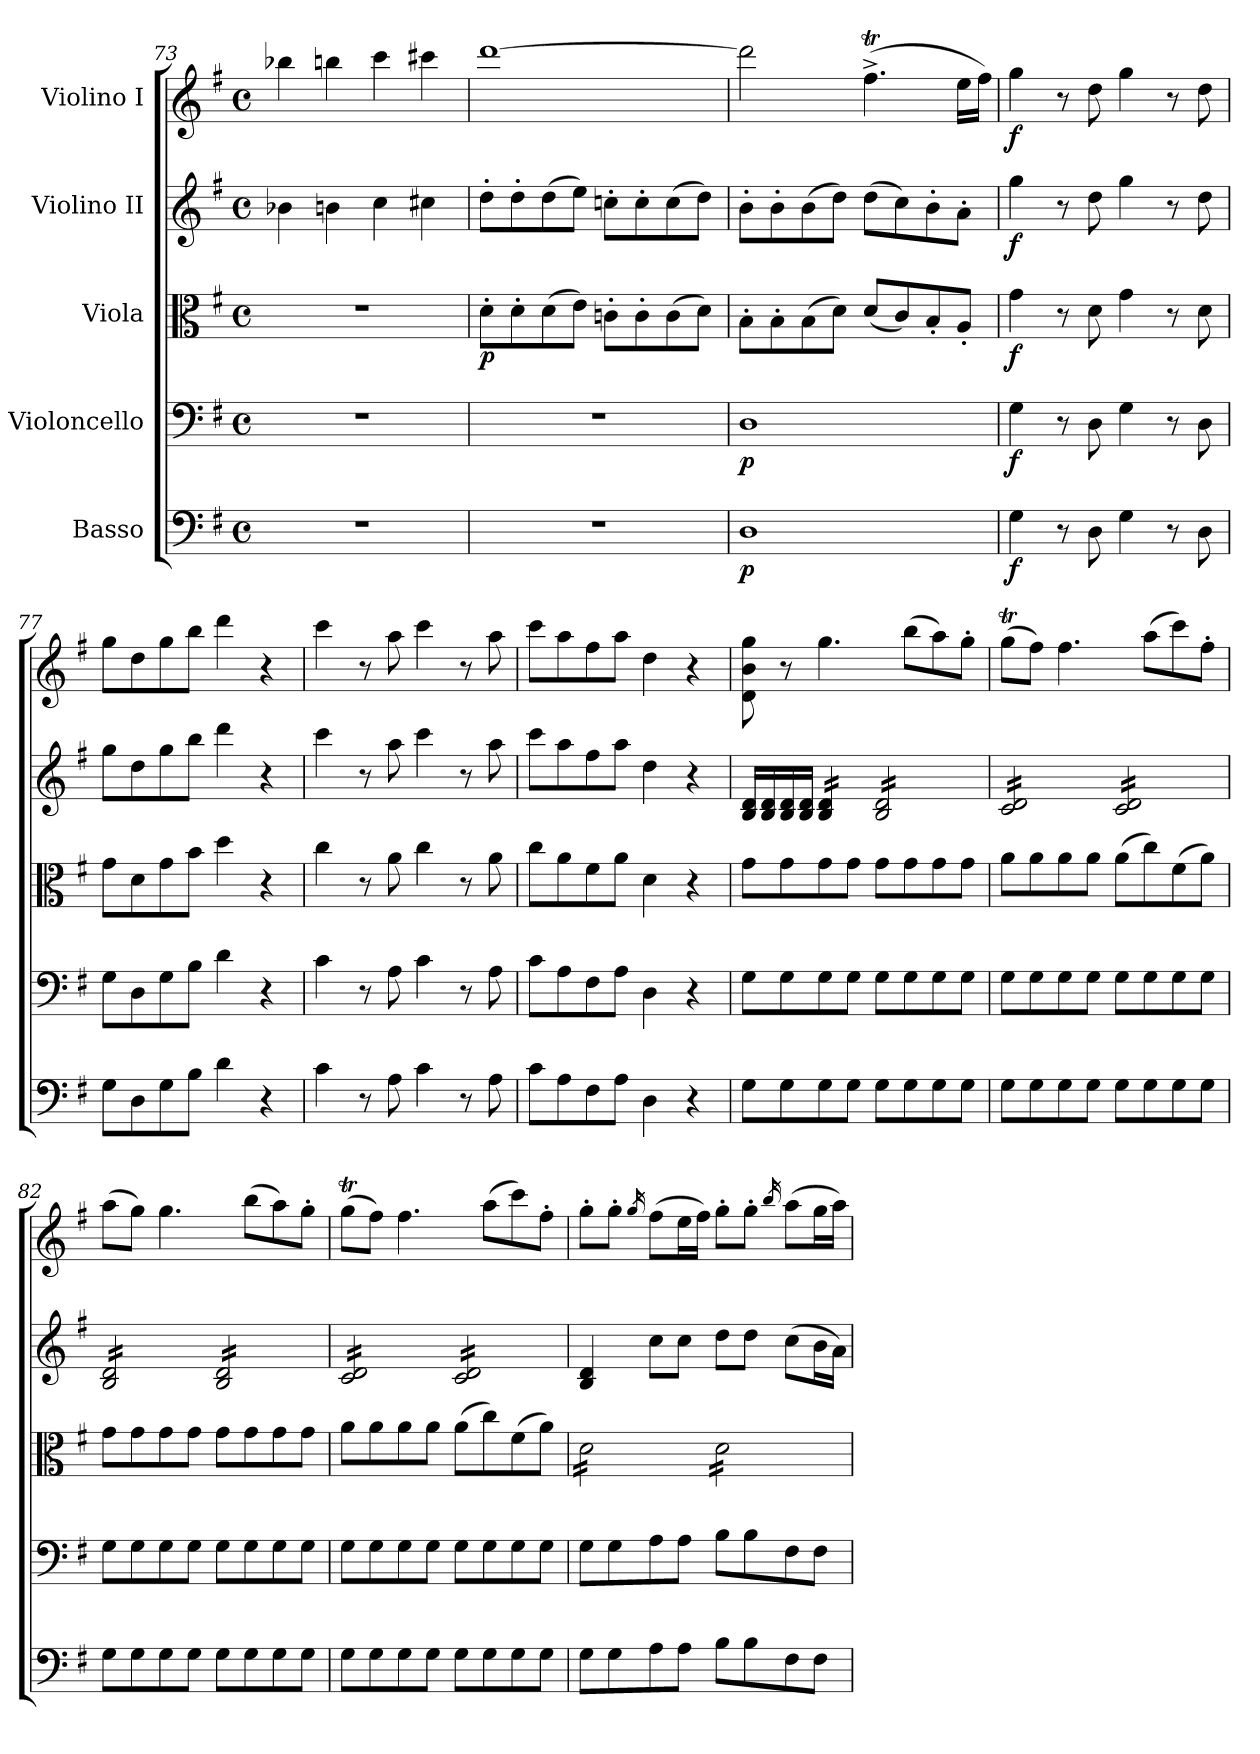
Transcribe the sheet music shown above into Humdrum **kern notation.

**kern	**dynam	**kern	**dynam	**kern	**dynam	**kern	**dynam	**kern	**dynam
*part5	*part5	*part4	*part4	*part3	*part3	*part2	*part2	*part1	*part1
*staff5	*staff5	*staff4	*staff4	*staff3	*staff3	*staff2	*staff2	*staff1	*staff1
*I"Basso	*	*I"Violoncello	*	*I"Viola	*	*I"Violino II	*	*I"Violino I	*
*clefF4	*	*clefF4	*	*clefC3	*	*clefG2	*	*clefG2	*
*ITrd7c12	*	*	*	*	*	*	*	*	*
*k[f#]	*	*k[f#]	*	*k[f#]	*	*k[f#]	*	*k[f#]	*
*M4/4	*	*M4/4	*	*M4/4	*	*M4/4	*	*M4/4	*
*met(c)	*	*met(c)	*	*met(c)	*	*met(c)	*	*met(c)	*
=73	=73	=73	=73	=73	=73	=73	=73	=73	=73
1r	.	1r	.	1r	.	4b-X\	.	4bb-X\	.
.	.	.	.	.	.	4bn\	.	4bbn\	.
.	.	.	.	.	.	4cc\	.	4ccc\	.
.	.	.	.	.	.	4cc#X\	.	4ccc#X\	.
=74	=74	=74	=74	=74	=74	=74	=74	=74	=74
!	!	!	!	!	!LO:DY:b	!	!	!	!
1r	.	1r	.	8d'\L	p	8dd'\L	.	[1ddd	.
.	.	.	.	8d'\	.	8dd'\	.	.	.
.	.	.	.	(>8d\	.	(>8dd\	.	.	.
.	.	.	.	8e\J)	.	8ee\J)	.	.	.
.	.	.	.	8cn'\L	.	8ccn'\L	.	.	.
.	.	.	.	8c'\	.	8cc'\	.	.	.
.	.	.	.	(>8c\	.	(>8cc\	.	.	.
.	.	.	.	8d\J)	.	8dd\J)	.	.	.
!!LO:PB:g=z
=75	=75	=75	=75	=75	=75	=75	=75	=75	=75
!	!LO:DY:b	!	!LO:DY:b	!	!	!	!	!	!
1DD	p	1D	p	8B'\L	.	8b'\L	.	2ddd\]	.
.	.	.	.	8B'\	.	8b'\	.	.	.
.	.	.	.	(>8B\	.	(>8b\	.	.	.
.	.	.	.	8d\J)	.	8dd\J)	.	.	.
.	.	.	.	(<8d/L	.	(>8dd\L	.	(>4.ff#t^\	.
.	.	.	.	8c/)	.	8cc\)	.	.	.
.	.	.	.	8B'/	.	8b'\	.	.	.
.	.	.	.	8A'/J	.	8a'\J	.	16ee\LL	.
.	.	.	.	.	.	.	.	16ff#\JJ)	.
=76	=76	=76	=76	=76	=76	=76	=76	=76	=76
!	!LO:DY:b	!	!LO:DY:b	!	!LO:DY:b	!	!LO:DY:b	!	!LO:DY:b
4GG\	f	4G\	f	4g\	f	4gg\	f	4gg\	f
8r	.	8r	.	8r	.	8r	.	8r	.
8DD\	.	8D\	.	8d\	.	8dd\	.	8dd\	.
4GG\	.	4G\	.	4g\	.	4gg\	.	4gg\	.
8r	.	8r	.	8r	.	8r	.	8r	.
8DD\	.	8D\	.	8d\	.	8dd\	.	8dd\	.
=77	=77	=77	=77	=77	=77	=77	=77	=77	=77
8GG\L	.	8G\L	.	8g\L	.	8gg\L	.	8gg\L	.
8DD\	.	8D\	.	8d\	.	8dd\	.	8dd\	.
8GG\	.	8G\	.	8g\	.	8gg\	.	8gg\	.
8BB\J	.	8B\J	.	8b\J	.	8bb\J	.	8bb\J	.
4D\	.	4d\	.	4dd\	.	4ddd\	.	4ddd\	.
4r	.	4r	.	4r	.	4r	.	4r	.
=78	=78	=78	=78	=78	=78	=78	=78	=78	=78
4C\	.	4c\	.	4cc\	.	4ccc\	.	4ccc\	.
8r	.	8r	.	8r	.	8r	.	8r	.
8AA\	.	8A\	.	8a\	.	8aa\	.	8aa\	.
4C\	.	4c\	.	4cc\	.	4ccc\	.	4ccc\	.
8r	.	8r	.	8r	.	8r	.	8r	.
8AA\	.	8A\	.	8a\	.	8aa\	.	8aa\	.
=79	=79	=79	=79	=79	=79	=79	=79	=79	=79
8C\L	.	8c\L	.	8cc\L	.	8ccc\L	.	8ccc\L	.
8AA\	.	8A\	.	8a\	.	8aa\	.	8aa\	.
8FF#\	.	8F#\	.	8f#\	.	8ff#\	.	8ff#\	.
8AA\J	.	8A\J	.	8a\J	.	8aa\J	.	8aa\J	.
4DD\	.	4D\	.	4d\	.	4dd\	.	4dd\	.
4r	.	4r	.	4r	.	4r	.	4r	.
=80	=80	=80	=80	=80	=80	=80	=80	=80	=80
8GG\L	.	8G\L	.	8g\L	.	16B/ 16d/LL	.	8d\ 8b\ 8gg\	.
.	.	.	.	.	.	16B/ 16d/	.	.	.
8GG\	.	8G\	.	8g\	.	16B/ 16d/	.	8r	.
.	.	.	.	.	.	16B/ 16d/JJ	.	.	.
*	*	*	*	*	*	*tremolo	*	*	*
8GG\	.	8G\	.	8g\	.	16B/ 16d/LL	.	4.gg\	.
.	.	.	.	.	.	16B/ 16d/	.	.	.
8GG\J	.	8G\J	.	8g\J	.	16B/ 16d/	.	.	.
.	.	.	.	.	.	16B/ 16d/JJ	.	.	.
8GG\L	.	8G\L	.	8g\L	.	16B/ 16d/LL	.	.	.
.	.	.	.	.	.	16B/ 16d/	.	.	.
8GG\	.	8G\	.	8g\	.	16B/ 16d/	.	(>8bb\L	.
.	.	.	.	.	.	16B/ 16d/	.	.	.
8GG\	.	8G\	.	8g\	.	16B/ 16d/	.	8aa\)	.
.	.	.	.	.	.	16B/ 16d/	.	.	.
8GG\J	.	8G\J	.	8g\J	.	16B/ 16d/	.	8gg'\J	.
.	.	.	.	.	.	16B/ 16d/JJ	.	.	.
!!LO:LB:g=z
=81	=81	=81	=81	=81	=81	=81	=81	=81	=81
8GG\L	.	8G\L	.	8a\L	.	16c/ 16d/LL	.	(>8ggT\L	.
.	.	.	.	.	.	16c/ 16d/	.	.	.
8GG\	.	8G\	.	8a\	.	16c/ 16d/	.	8ff#\J)	.
.	.	.	.	.	.	16c/ 16d/	.	.	.
8GG\	.	8G\	.	8a\	.	16c/ 16d/	.	4.ff#\	.
.	.	.	.	.	.	16c/ 16d/	.	.	.
8GG\J	.	8G\J	.	8a\J	.	16c/ 16d/	.	.	.
.	.	.	.	.	.	16c/ 16d/JJ	.	.	.
8GG\L	.	8G\L	.	(>8a\L	.	16c/ 16d/LL	.	.	.
.	.	.	.	.	.	16c/ 16d/	.	.	.
8GG\	.	8G\	.	8cc\)	.	16c/ 16d/	.	(>8aa\L	.
.	.	.	.	.	.	16c/ 16d/	.	.	.
8GG\	.	8G\	.	(>8f#\	.	16c/ 16d/	.	8ccc\)	.
.	.	.	.	.	.	16c/ 16d/	.	.	.
8GG\J	.	8G\J	.	8a\J)	.	16c/ 16d/	.	8ff#'\J	.
.	.	.	.	.	.	16c/ 16d/JJ	.	.	.
=82	=82	=82	=82	=82	=82	=82	=82	=82	=82
8GG\L	.	8G\L	.	8g\L	.	16B/ 16d/LL	.	(>8aa\L	.
.	.	.	.	.	.	16B/ 16d/	.	.	.
8GG\	.	8G\	.	8g\	.	16B/ 16d/	.	8gg\J)	.
.	.	.	.	.	.	16B/ 16d/	.	.	.
8GG\	.	8G\	.	8g\	.	16B/ 16d/	.	4.gg\	.
.	.	.	.	.	.	16B/ 16d/	.	.	.
8GG\J	.	8G\J	.	8g\J	.	16B/ 16d/	.	.	.
.	.	.	.	.	.	16B/ 16d/JJ	.	.	.
8GG\L	.	8G\L	.	8g\L	.	16B/ 16d/LL	.	.	.
.	.	.	.	.	.	16B/ 16d/	.	.	.
8GG\	.	8G\	.	8g\	.	16B/ 16d/	.	(>8bb\L	.
.	.	.	.	.	.	16B/ 16d/	.	.	.
8GG\	.	8G\	.	8g\	.	16B/ 16d/	.	8aa\)	.
.	.	.	.	.	.	16B/ 16d/	.	.	.
8GG\J	.	8G\J	.	8g\J	.	16B/ 16d/	.	8gg'\J	.
.	.	.	.	.	.	16B/ 16d/JJ	.	.	.
=83	=83	=83	=83	=83	=83	=83	=83	=83	=83
8GG\L	.	8G\L	.	8a\L	.	16c/ 16d/LL	.	(>8ggT\L	.
.	.	.	.	.	.	16c/ 16d/	.	.	.
8GG\	.	8G\	.	8a\	.	16c/ 16d/	.	8ff#\J)	.
.	.	.	.	.	.	16c/ 16d/	.	.	.
8GG\	.	8G\	.	8a\	.	16c/ 16d/	.	4.ff#\	.
.	.	.	.	.	.	16c/ 16d/	.	.	.
8GG\J	.	8G\J	.	8a\J	.	16c/ 16d/	.	.	.
.	.	.	.	.	.	16c/ 16d/JJ	.	.	.
8GG\L	.	8G\L	.	(>8a\L	.	16c/ 16d/LL	.	.	.
.	.	.	.	.	.	16c/ 16d/	.	.	.
8GG\	.	8G\	.	8cc\)	.	16c/ 16d/	.	(>8aa\L	.
.	.	.	.	.	.	16c/ 16d/	.	.	.
8GG\	.	8G\	.	(>8f#\	.	16c/ 16d/	.	8ccc\)	.
.	.	.	.	.	.	16c/ 16d/	.	.	.
8GG\J	.	8G\J	.	8a\J)	.	16c/ 16d/	.	8ff#'\J	.
.	.	.	.	.	.	16c/ 16d/JJ	.	.	.
*	*	*	*	*	*	*Xtremolo	*	*	*
=84	=84	=84	=84	=84	=84	=84	=84	=84	=84
*	*	*	*	*tremolo	*	*	*	*	*
8GG\L	.	8G\L	.	16d\LL	.	4B/ 4d/	.	8gg'\L	.
.	.	.	.	16d\	.	.	.	.	.
8GG\	.	8G\	.	16d\	.	.	.	8gg'\J	.
.	.	.	.	16d\	.	.	.	.	.
.	.	.	.	.	.	.	.	16qgg/	.
8AA\	.	8A\	.	16d\	.	8cc\L	.	(>8ff#\L	.
.	.	.	.	16d\	.	.	.	.	.
8AA\J	.	8A\J	.	16d\	.	8cc\J	.	16ee\L	.
.	.	.	.	16d\JJ	.	.	.	16ff#\JJ)	.
8BB\L	.	8B\L	.	16d\LL	.	8dd\L	.	8gg'\L	.
.	.	.	.	16d\	.	.	.	.	.
8BB\	.	8B\	.	16d\	.	8dd\J	.	8gg'\J	.
.	.	.	.	16d\	.	.	.	.	.
.	.	.	.	.	.	.	.	16qbb/	.
8FF#\	.	8F#\	.	16d\	.	(>8cc\L	.	(>8aa\L	.
.	.	.	.	16d\	.	.	.	.	.
8FF#\J	.	8F#\J	.	16d\	.	16b\L	.	16gg\L	.
.	.	.	.	16d\JJ	.	16a\JJ)	.	16aa\JJ)	.
*	*	*	*	*Xtremolo	*	*	*	*	*
=	=	=	=	=	=	=	=	=	=
*-	*-	*-	*-	*-	*-	*-	*-	*-	*-
